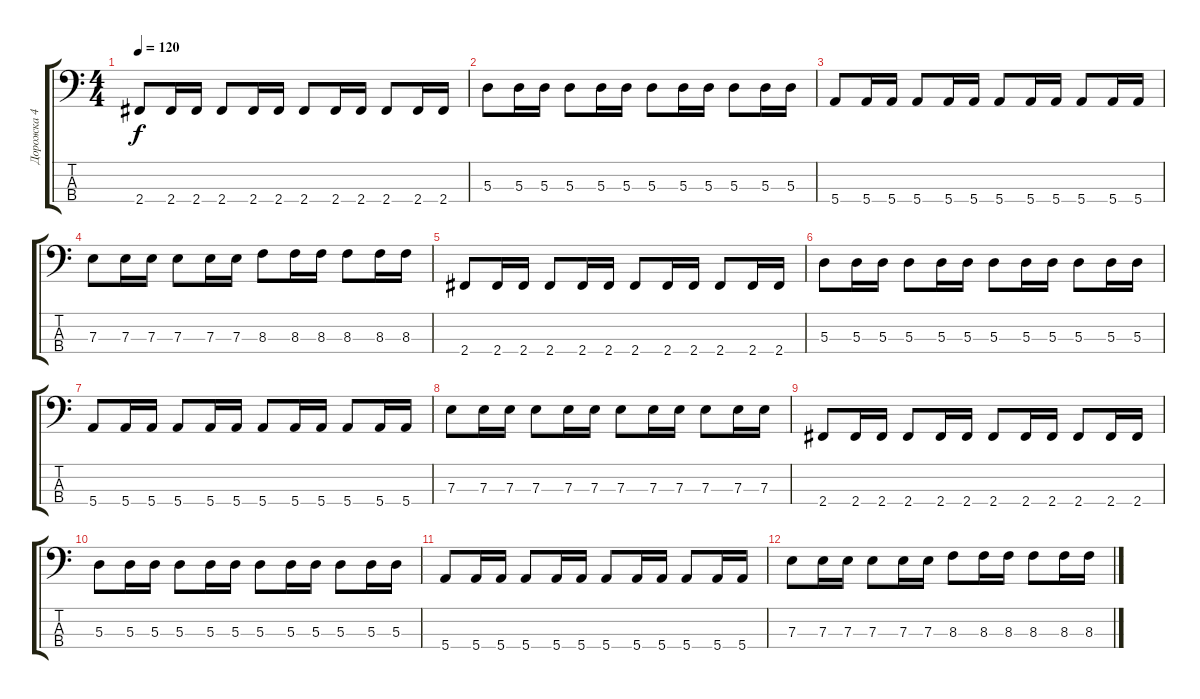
\track ("Дорожка 4" "Дорожка 4") {instrument electricbassfinger}
\staff {score tabs}
\tuning (G2 D2 A1 E1) {hide}
\ts (4 4)
\tempo 120
\clef f4
\ks c
2.4.8{dy f} 2.4.16 2.4.16 2.4.8 2.4.16 2.4.16 2.4.8 2.4.16 2.4.16 2.4.8 2.4.16 2.4.16 |
5.3.8 5.3.16 5.3.16 5.3.8 5.3.16 5.3.16 5.3.8 5.3.16 5.3.16 5.3.8 5.3.16 5.3.16 |
5.4.8 5.4.16 5.4.16 5.4.8 5.4.16 5.4.16 5.4.8 5.4.16 5.4.16 5.4.8 5.4.16 5.4.16 |
7.3.8 7.3.16 7.3.16 7.3.8 7.3.16 7.3.16 8.3.8 8.3.16 8.3.16 8.3.8 8.3.16 8.3.16 |
2.4.8 2.4.16 2.4.16 2.4.8 2.4.16 2.4.16 2.4.8 2.4.16 2.4.16 2.4.8 2.4.16 2.4.16 |
5.3.8 5.3.16 5.3.16 5.3.8 5.3.16 5.3.16 5.3.8 5.3.16 5.3.16 5.3.8 5.3.16 5.3.16 |
5.4.8 5.4.16 5.4.16 5.4.8 5.4.16 5.4.16 5.4.8 5.4.16 5.4.16 5.4.8 5.4.16 5.4.16 |
7.3.8 7.3.16 7.3.16 7.3.8 7.3.16 7.3.16 7.3.8 7.3.16 7.3.16 7.3.8 7.3.16 7.3.16 |
2.4.8 2.4.16 2.4.16 2.4.8 2.4.16 2.4.16 2.4.8 2.4.16 2.4.16 2.4.8 2.4.16 2.4.16 |
5.3.8 5.3.16 5.3.16 5.3.8 5.3.16 5.3.16 5.3.8 5.3.16 5.3.16 5.3.8 5.3.16 5.3.16 |
5.4.8 5.4.16 5.4.16 5.4.8 5.4.16 5.4.16 5.4.8 5.4.16 5.4.16 5.4.8 5.4.16 5.4.16 |
7.3.8 7.3.16 7.3.16 7.3.8 7.3.16 7.3.16 8.3.8 8.3.16 8.3.16 8.3.8 8.3.16 8.3.16
